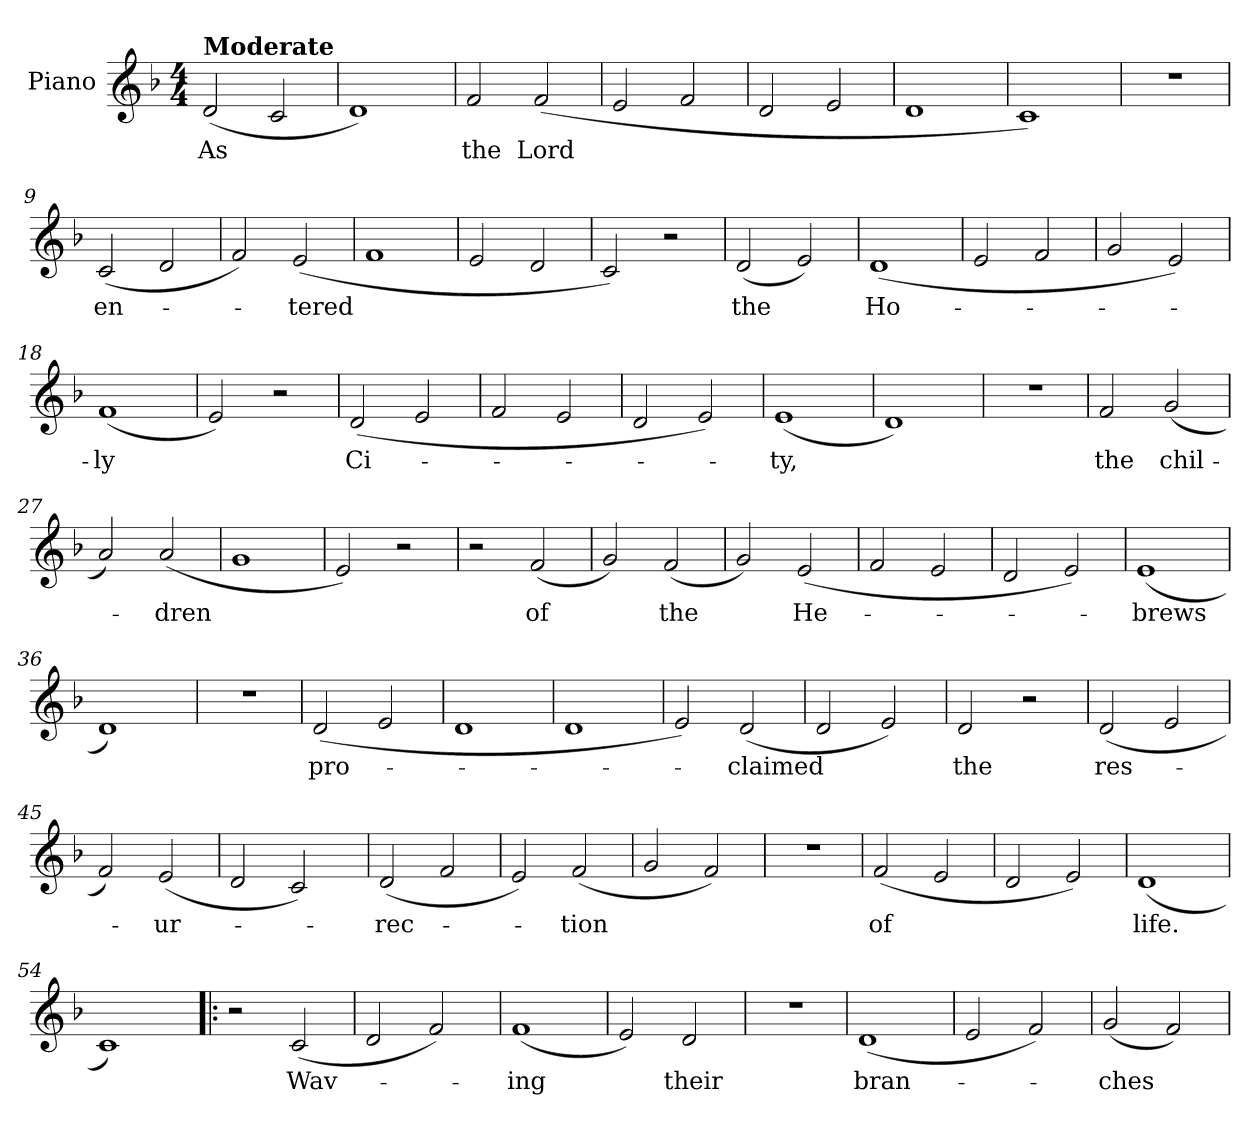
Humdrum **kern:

**kern	**text
*part1	*part1
*staff1	*staff1
*I"Piano	*
*I'Pno.	*
*clefG2	*
*k[b-]	*
*M4/4	*
*MM120	*
=1	=1
!LO:TX:a:B:t=Moderate	!
!	!LO:LY:b
(<2d/	As
2c/	.
=2	=2
1d)	.
=3	=3
!	!LO:LY:b
2f/	the
!	!LO:LY:b
(>2f/	Lord
=4	=4
2e/	.
2f/	.
=5	=5
2d/	.
2e/	.
=6	=6
1d	.
=7	=7
1c)	.
=8	=8
1r	.
=9	=9
!	!LO:LY:b
(<2c/	en-
2d/	.
=10	=10
2f/)	.
!	!LO:LY:b
(>2e/	tered
=11	=11
1f	.
=12	=12
2e/	.
2d/	.
=13	=13
2c/)	.
2r	.
=14	=14
!	!LO:LY:b
(<2d/	the
2e/)	.
=15	=15
!	!LO:LY:b
(>1d	Ho-
!!LO:LB:g=z
=16	=16
2e/	.
2f/	.
=17	=17
2g/	.
2e/)	.
=18	=18
!	!LO:LY:b
(<1f	ly
=19	=19
2e/)	.
2r	.
=20	=20
!	!LO:LY:b
(>2d/	Ci-
2e/	.
=21	=21
2f/	.
2e/	.
=22	=22
2d/	.
2e/)	.
=23	=23
!	!LO:LY:b
(<1e	ty,
=24	=24
1d)	.
=25	=25
1r	.
=26	=26
!	!LO:LY:b
2f/	the
!	!LO:LY:b
(<2g/	chil-
=27	=27
2a/)	.
!	!LO:LY:b
(>2a/	dren
=28	=28
1g	.
=29	=29
2e/)	.
2r	.
=30	=30
2r	.
!	!LO:LY:b
(<2f/	of
=31	=31
2g/)	.
!	!LO:LY:b
(<2f/	the
!!LO:LB:g=z
=32	=32
2g/)	.
!	!LO:LY:b
(>2e/	He-
=33	=33
2f/	.
2e/	.
=34	=34
2d/	.
2e/)	.
=35	=35
!	!LO:LY:b
(<1e	brews
=36	=36
1d)	.
=37	=37
1r	.
=38	=38
!	!LO:LY:b
(>2d/	pro-
2e/	.
=39	=39
1d	.
=40	=40
1d	.
=41	=41
2e/)	.
!	!LO:LY:b
(<2d/	claimed
=42	=42
2d/	.
2e/)	.
=43	=43
!	!LO:LY:b
2d/	the
2r	.
=44	=44
!	!LO:LY:b
(<2d/	res-
2e/	.
=45	=45
2f/)	.
!	!LO:LY:b
(<2e/	ur-
=46	=46
2d/	.
2c/)	.
!!LO:LB:g=z
=47	=47
!	!LO:LY:b
(<2d/	rec-
2f/	.
=48	=48
2e/)	.
!	!LO:LY:b
(<2f/	tion
=49	=49
2g/	.
2f/)	.
=50	=50
1r	.
=51	=51
!	!LO:LY:b
(>2f/	of
2e/	.
=52	=52
2d/	.
2e/)	.
=53	=53
!	!LO:LY:b
(<1d	life.
=54	=54
1c)	.
=55!|:	=55!|:
2r	.
!	!LO:LY:b
(<2c/	Wav-
=56	=56
2d/	.
2f/)	.
=57	=57
!	!LO:LY:b
(<1f	ing
=58	=58
2e/)	.
!	!LO:LY:b
2d/	their
=59	=59
1r	.
=60	=60
!	!LO:LY:b
(>1d	bran-
=61	=61
2e/	.
2f/)	.
!!LO:LB:g=z
=62	=62
!	!LO:LY:b
(<2g/	ches
2f/)	.
=	=
*-	*-
